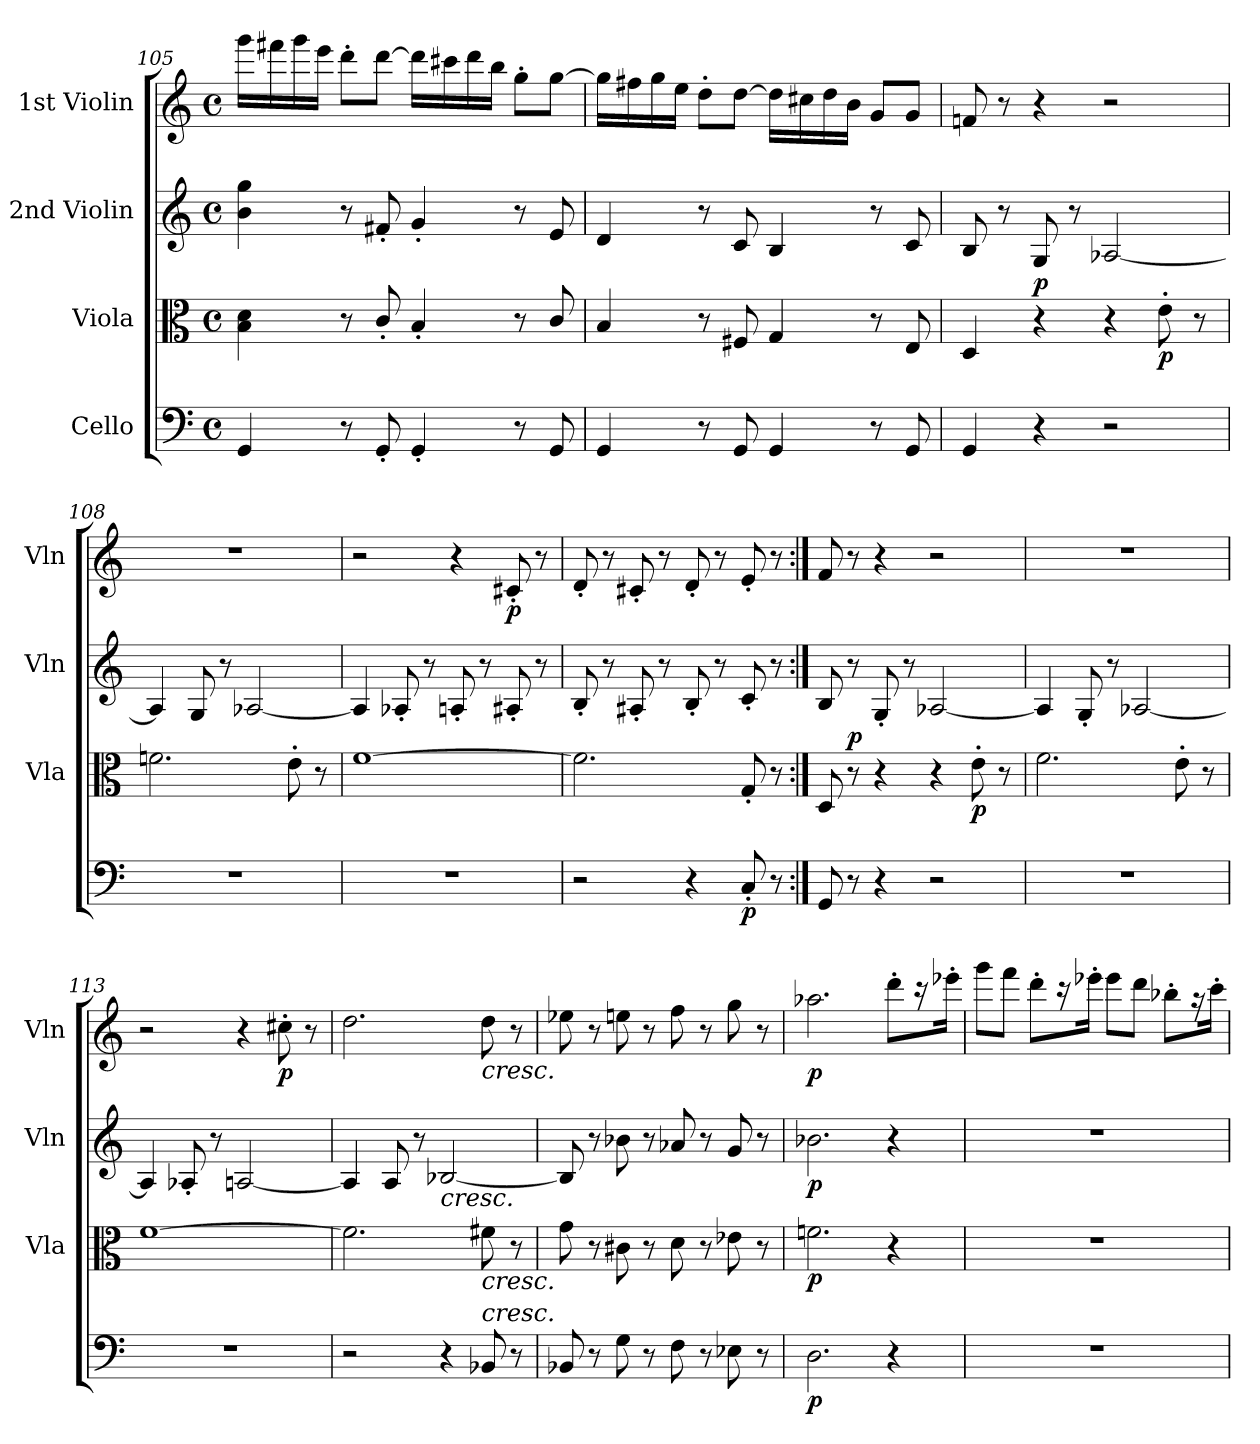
**kern	**dynam	**kern	**dynam	**kern	**dynam	**kern	**dynam
*part4	*part4	*part3	*part3	*part2	*part2	*part1	*part1
*staff4	*staff4	*staff3	*staff3	*staff2	*staff2	*staff1	*staff1
*I"Cello	*	*I"Viola	*	*I"2nd Violin	*	*I"1st Violin	*
*	*	*I'Vla	*	*I'Vln	*	*I'Vln	*
*clefF4	*	*clefC3	*	*clefG2	*	*clefG2	*
*k[]	*	*k[]	*	*k[]	*	*k[]	*
*M4/4	*	*M4/4	*	*M4/4	*	*M4/4	*
*met(c)	*	*met(c)	*	*met(c)	*	*met(c)	*
=105	=105	=105	=105	=105	=105	=105	=105
4GG/	.	4B\ 4d\	.	4b\ 4gg\	.	16ggg\LL	.
.	.	.	.	.	.	16fff#X\	.
.	.	.	.	.	.	16ggg\	.
.	.	.	.	.	.	16eee\JJ	.
8r	.	8r	.	8r	.	8ddd'\L	.
8GG'/	.	8c'/	.	8f#X'/	.	[8ddd\J	.
4GG'/	.	4B'/	.	4g'/	.	16ddd\LL]	.
.	.	.	.	.	.	16ccc#X\	.
.	.	.	.	.	.	16ddd\	.
.	.	.	.	.	.	16bb\JJ	.
8r	.	8r	.	8r	.	8gg'\L	.
8GG/	.	8c/	.	8e/	.	[8gg\J	.
=106	=106	=106	=106	=106	=106	=106	=106
4GG/	.	4B/	.	4d/	.	16gg\LL]	.
.	.	.	.	.	.	16ff#X\	.
.	.	.	.	.	.	16gg\	.
.	.	.	.	.	.	16ee\JJ	.
8r	.	8r	.	8r	.	8dd'\L	.
8GG/	.	8F#X/	.	8c/	.	[8dd\J	.
4GG/	.	4G/	.	4B/	.	16dd\LL]	.
.	.	.	.	.	.	16cc#X\	.
.	.	.	.	.	.	16dd\	.
.	.	.	.	.	.	16b\JJ	.
8r	.	8r	.	8r	.	8g/L	.
8GG/	.	8E/	.	8c/	.	8g/J	.
=107	=107	=107	=107	=107	=107	=107	=107
4GG/	.	4D/	.	8B/	.	8fn/	.
.	.	.	.	8r	.	8r	.
!	!	!	!LO:DY:a	!	!	!	!
4r	.	4r	p	8G/	.	4r	.
.	.	.	.	8r	.	.	.
2r	.	4r	.	[2A-X/	.	2r	.
!	!	!	!LO:DY:b	!	!	!	!
.	.	8e'\	p	.	.	.	.
.	.	8r	.	.	.	.	.
=108	=108	=108	=108	=108	=108	=108	=108
1r	.	2.fn\	.	4A-/]	.	1r	.
.	.	.	.	8G/	.	.	.
.	.	.	.	8r	.	.	.
.	.	.	.	[2A-X/	.	.	.
.	.	8e'\	.	.	.	.	.
.	.	8r	.	.	.	.	.
=109	=109	=109	=109	=109	=109	=109	=109
1r	.	[1f	.	4A-/]	.	2r	.
.	.	.	.	8A-X'/	.	.	.
.	.	.	.	8r	.	.	.
.	.	.	.	8An'/	.	4r	.
.	.	.	.	8r	.	.	.
!	!	!	!	!	!	!	!LO:DY:b
.	.	.	.	8A#X'/	.	8c#X'/	p
.	.	.	.	8r	.	8r	.
=110	=110	=110	=110	=110	=110	=110	=110
2r	.	2.f\]	.	8B'/	.	8d'/	.
.	.	.	.	8r	.	8r	.
.	.	.	.	8A#X'/	.	8c#X'/	.
.	.	.	.	8r	.	8r	.
4r	.	.	.	8B'/	.	8d'/	.
.	.	.	.	8r	.	8r	.
!	!LO:DY:b	!	!	!	!	!	!
8C'/	p	8G'/	.	8c'/	.	8e'/	.
8r	.	8r	.	8r	.	8r	.
=111:|!	=111:|!	=111:|!	=111:|!	=111:|!	=111:|!	=111:|!	=111:|!
8GG/	.	8D/	.	8B/	.	8f/	.
!	!	!	!LO:DY:a	!	!	!	!
8r	.	8r	p	8r	.	8r	.
4r	.	4r	.	8G'/	.	4r	.
.	.	.	.	8r	.	.	.
2r	.	4r	.	[2A-X/	.	2r	.
!	!	!	!LO:DY:b	!	!	!	!
.	.	8e'\	p	.	.	.	.
.	.	8r	.	.	.	.	.
=112	=112	=112	=112	=112	=112	=112	=112
1r	.	2.f\	.	4A-/]	.	1r	.
.	.	.	.	8G'/	.	.	.
.	.	.	.	8r	.	.	.
.	.	.	.	[2A-X/	.	.	.
.	.	8e'\	.	.	.	.	.
.	.	8r	.	.	.	.	.
=113	=113	=113	=113	=113	=113	=113	=113
1r	.	[1f	.	4A-/]	.	2r	.
.	.	.	.	8A-X'/	.	.	.
.	.	.	.	8r	.	.	.
.	.	.	.	[2An/	.	4r	.
!	!	!	!	!	!	!	!LO:DY:b
.	.	.	.	.	.	8cc#X'\	p
.	.	.	.	.	.	8r	.
=114	=114	=114	=114	=114	=114	=114	=114
2r	.	2.f\]	.	4A/]	.	2.dd\	.
.	.	.	.	8A/	.	.	.
.	.	.	.	8r	.	.	.
!	!	!	!	!LO:TX:b:i:t=cresc.	!	!	!
4r	.	.	.	[2B-X/	.	.	.
!	!	!	!	!	!	!LO:TX:b:i:t=cresc.	!
!	!	!LO:TX:b:i:t=cresc.	!	!	!	!	!
!LO:TX:a:i:t=cresc.	!	!	!	!	!	!	!
8BB-X/	.	8f#X\	.	.	.	8dd\	.
8r	.	8r	.	.	.	8r	.
=115	=115	=115	=115	=115	=115	=115	=115
8BB-X/	.	8g\	.	8B-/]	.	8ee-X\	.
8r	.	8r	.	8r	.	8r	.
8G\	.	8c#X\	.	8b-X\	.	8een\	.
8r	.	8r	.	8r	.	8r	.
8F\	.	8d\	.	8a-X/	.	8ff\	.
8r	.	8r	.	8r	.	8r	.
8E-X\	.	8e-X\	.	8g/	.	8gg\	.
8r	.	8r	.	8r	.	8r	.
=116	=116	=116	=116	=116	=116	=116	=116
!	!LO:DY:b	!	!LO:DY:b	!	!LO:DY:b	!	!LO:DY:b
2.D\	p	2.fn\	p	2.b-X\	p	2.aa-X\	p
4r	.	4r	.	4r	.	8ddd'\L	.
.	.	.	.	.	.	16r	.
.	.	.	.	.	.	16eee-X'\Jk	.
=117	=117	=117	=117	=117	=117	=117	=117
1r	.	1r	.	1r	.	8ggg\L	.
.	.	.	.	.	.	8fff\J	.
.	.	.	.	.	.	8ddd'\L	.
.	.	.	.	.	.	16r	.
.	.	.	.	.	.	16eee-X'\Jk	.
.	.	.	.	.	.	8eee-\L	.
.	.	.	.	.	.	8ddd\J	.
.	.	.	.	.	.	8bb-X'\L	.
.	.	.	.	.	.	16r	.
.	.	.	.	.	.	16ccc'\Jk	.
=	=	=	=	=	=	=	=
*-	*-	*-	*-	*-	*-	*-	*-
